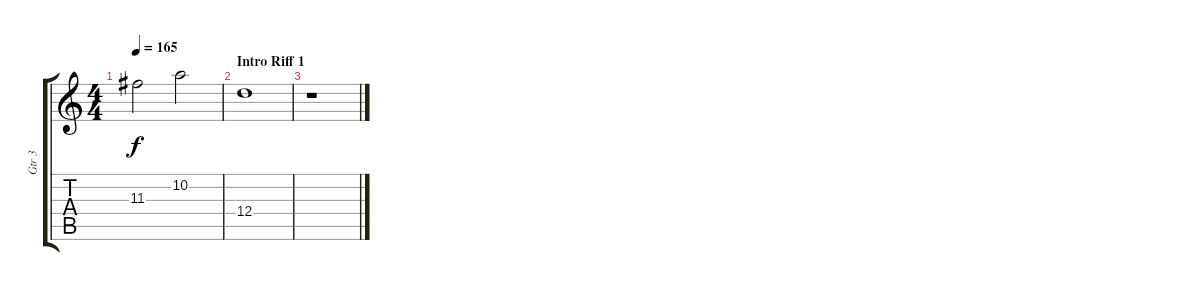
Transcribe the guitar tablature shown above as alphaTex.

\track ("Gtr 3" "Gtr 3") {instrument distortionguitar}
\staff {score tabs}
\tuning (E4 B3 G3 D3 A2 E2) {hide}
\ts (4 4)
\tempo 165
\clef g2
\ks c
11.3.2{dy f instrument stringensemble1} 10.2.2 |
\section ("" "Intro Riff 1")
12.4.1 |
r.1{instrument distortionguitar}
